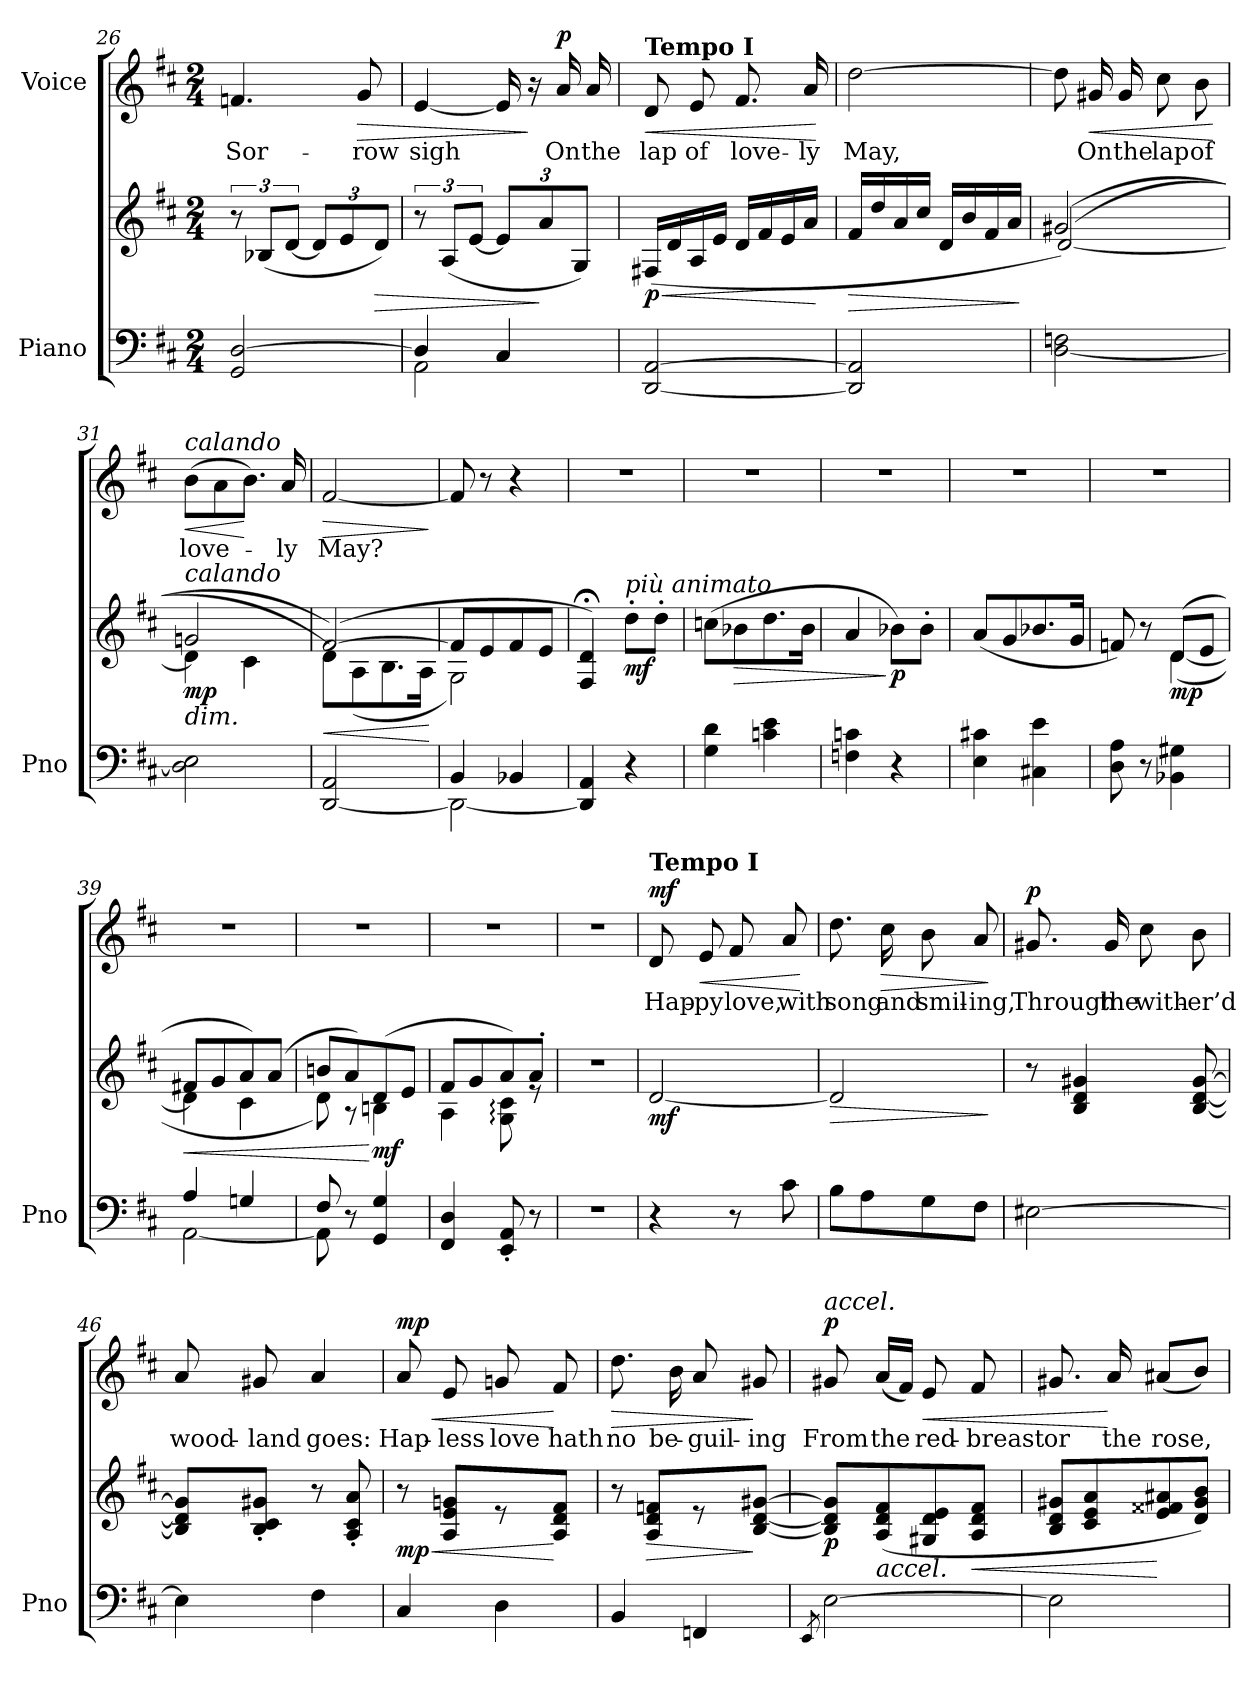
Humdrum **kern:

**kern	**kern	**dynam	**kern	**text	**dynam
*part2	*part2	*part2	*part1	*part1	*part1
*staff3	*staff2	*staff2/3	*staff1	*staff1	*staff1
*I"Piano	*	*	*I"Voice	*	*
*I'Pno	*	*	*	*	*
*clefF4	*clefG2	*	*clefG2	*	*
*k[f#c#]	*k[f#c#]	*	*k[f#c#]	*	*
*M2/4	*M2/4	*	*M2/4	*	*
=26	=26	=26	=26	=26	=26
!	!	!	!	!LO:LY:b	!
2GG/ [2D/	12r	.	4.fn/	Sor-	.
.	(<12B-X/L	.	.	.	.
.	[12d/J	.	.	.	.
*	*Xbrackettup	*	*	*	*
.	12d/L]	.	.	.	.
.	12e/	.	.	.	.
!	!	!	!	!LO:LY:b	!LO:HP:b
.	.	.	8g/	-row	>
!	!	!LO:HP:b	!	!	!
.	12d/J)	>	.	.	.
=27	=27	=27	=27	=27	=27
*^	*	*	*	*	*
*	*	*brackettup	*	*	*	*
!	!	!	!	!	!LO:LY:b	!
4D/]	2AA\	12r	.	[4e/	sigh	.
.	.	(<12A/L	.	.	.	.
.	.	[12e/J	.	.	.	.
*	*	*Xbrackettup	*	*	*	*
4C#/	.	12e/L]	.	16e/]	.	.
.	.	.	.	16r	.	]
.	.	12a/	]	.	.	.
!	!	!	!	!	!LO:LY:b	!LO:DY:a
.	.	.	.	16a/	On	p
.	.	12G/J)	.	.	.	.
!	!	!	!	!	!LO:LY:b	!
.	.	.	.	16a/	the	.
*v	*v	*	*	*	*	*
!!LO:LB:g=z
=28	=28	=28	=28	=28	=28
*	*	*	*MM63	*	*
!	!	!	!LO:TX:a:B:t=Tempo I	!	!
!	!	!LO:HP:b	!	!LO:LY:b	!LO:HP:b
!	!	!LO:DY:n=1:b	!	!	!
[2DD/ [2AA/	(<16F#X/LL	< p	8d/	lap	<
.	16d/	.	.	.	.
!	!	!	!	!LO:LY:b	!
.	16A/	.	8e/	of	.
.	16e/JJ	.	.	.	.
!	!	!	!	!LO:LY:b	!
.	16d/LL	.	8.f#/	love-	.
.	16f#/	.	.	.	.
.	16e/	.	.	.	.
!	!	!	!	!LO:LY:b	!
.	16a/JJ	.	16a/	-ly	.
.	.	[	.	.	[
=29	=29	=29	=29	=29	=29
!	!	!LO:HP:b	!	!LO:LY:b	!
2DD/] 2AA/]	16f#/LL	>	[2dd\	May,	.
.	16dd/	.	.	.	.
.	16a/	.	.	.	.
.	16cc#/JJ	.	.	.	.
.	16d/LL	.	.	.	.
.	16b/	.	.	.	.
.	16f#/	.	.	.	.
.	16a/JJ	.	.	.	.
.	.	]	.	.	.
=30	=30	=30	=30	=30	=30
*	*^	*	*	*	*
[2D\ 2Fn\	(>2g#X/)	(<[2d/	.	8dd\]	.	.
!	!	!	!	!	!LO:LY:b	!LO:HP:b
.	.	.	.	16g#X/	On	<
!	!	!	!	!	!LO:LY:b	!
.	.	.	.	16g#/	the	.
!	!	!	!	!	!LO:LY:b	!
.	.	.	.	8cc#\	lap	.
!	!	!	!	!	!LO:LY:b	!
.	.	.	.	8b\	of	.
*	*v	*v	*	*	*	*
.	.	.	.	.	[
=31	=31	=31	=31	=31	=31
*	*	*	*MM59	*	*
*	*^	*	*	*	*
!	!	!	!	!LO:TX:a:i:t=calando	!	!
!	!LO:TX:a:i:t=calando	!	!	!	!	!
!	!LO:TX:b:i:t=dim.	!	!	!	!	!
!	!	!	!LO:DY:b	!	!LO:LY:b	!LO:HP:b
2D\] 2E\	2gn/	4d\]	mp	(>8b\L	love-	<
.	.	.	.	8a\	.	.
.	.	4c#\	.	8.b\J)	.	[
!	!	!	!	!	!LO:LY:b	!
.	.	.	.	16a/	-ly	.
=32	=32	=32	=32	=32	=32	=32
!	!	!	!LO:HP:b	!	!LO:LY:b	!LO:HP:b
[2DD/ 2AA/	(>[2f#/)	8d\L)	<	[2f#/	May?	>
.	.	(<8A\	.	.	.	.
.	.	8.B\	.	.	.	.
.	.	16A\Jk	.	.	.	.
*	*v	*v	*	*	*	*
.	.	[	.	.	]
!!LO:PB:g=z
=33	=33	=33	=33	=33	=33
*^	*^	*	*	*	*
4BB/	2DD\_	8f#/L]	2G\)	.	8f#/]	.	.
.	.	8e/	.	.	8r	.	.
4BB-X/	.	8f#/	.	.	4r	.	.
.	.	8e/J	.	.	.	.	.
*v	*v	*	*	*	*	*	*
*	*v	*v	*	*	*	*
=34	=34	=34	=34	=34	=34
*	*	*	*MM72	*	*
4DD/] 4AA/	4F#/;< 4d/;<)	.	2r	.	.
!	!LO:TX:a:i:t=più animato	!	!	!	!
!	!	!LO:DY:b	!	!	!
4r	8dd'\L	mf	.	.	.
.	8dd'\J	.	.	.	.
=35	=35	=35	=35	=35	=35
4G\ 4d\	(>8ccn\L	.	2r	.	.
!	!	!LO:HP:b	!	!	!
.	8b-X\	>	.	.	.
4cn\ 4e\	8.dd\	.	.	.	.
.	16b-\Jk	.	.	.	.
=36	=36	=36	=36	=36	=36
4Fn\ 4cn\	4a/	.	2r	.	.
!	!	!LO:DY:n=1:b	!	!	!
4r	8b-X\L)	] p	.	.	.
.	8b-'\J	.	.	.	.
=37	=37	=37	=37	=37	=37
4E\ 4c#X\	(<8a/L	.	2r	.	.
.	8g/	.	.	.	.
4C#X\ 4e\	8.b-X/	.	.	.	.
.	16g/Jk	.	.	.	.
=38	=38	=38	=38	=38	=38
*	*^	*	*	*	*
8D\ 8A\	8fn/)	4ryy	.	2r	.	.
8r	8r	.	.	.	.	.
!	!	!	!LO:DY:b	!	!	!
4BB-X\ 4G#X\	(>8d/L	(<[4d\	mp	.	.	.
.	8e/J	.	.	.	.	.
!!LO:LB:g=z
=39	=39	=39	=39	=39	=39	=39
*^	*	*	*	*	*	*
!	!	!	!	!LO:HP:b	!	!	!
4A/	[2AA\	8f#X/L	4d\]	<	2r	.	.
.	.	8g/	.	.	.	.	.
4Gn/	.	8a/)	4c#\	.	.	.	.
.	.	(>8a/J	.	.	.	.	.
=40	=40	=40	=40	=40	=40	=40	=40
8F#/	8AA\]	8bn/L	8d\)	.	2r	.	.
8r	4.ryy	8a/)	8r	.	.	.	.
!	!	!	!	!LO:DY:n=1:b	!	!	!
4GG/ 4G/	.	(>8d/	4Bn\	[ mf	.	.	.
.	.	8e/J	.	.	.	.	.
*v	*v	*	*	*	*	*	*
=41	=41	=41	=41	=41	=41	=41
4FF#/ 4D/	8f#/L	4A\	.	2r	.	.
.	8g/	.	.	.	.	.
8EE/' 8AA/'	8a/)	8G\: 8c#\:	.	.	.	.
8r	8a'/J	8re	.	.	.	.
*	*v	*v	*	*	*	*
=42	=42	=42	=42	=42	=42
2r	2r	.	2r	.	.
=43	=43	=43	=43	=43	=43
*	*	*	*MM63	*	*
!	!	!	!LO:TX:a:B:t=Tempo I	!	!
!	!	!LO:DY:b	!	!LO:LY:b	!LO:DY:a
4r	[2d/	mf	8d/	Hap-	mf
!	!	!	!	!LO:LY:b	!LO:HP:b
.	.	.	8e/	-py	<
!	!	!	!	!LO:LY:b	!
8r	.	.	8f#/	love,	.
!	!	!	!	!LO:LY:b	!
8c#\	.	.	8a/	with	.
.	.	.	.	.	[
=44	=44	=44	=44	=44	=44
!	!	!LO:HP:b	!	!LO:LY:b	!
8B\L	2d/]	>	8.dd\	song	.
8A\	.	.	.	.	.
!	!	!	!	!LO:LY:b	!LO:HP:b
.	.	.	16cc#\	and	>
!	!	!	!	!LO:LY:b	!
8G\	.	.	8b\	smil-	.
!	!	!	!	!LO:LY:b	!
8F#\J	.	.	8a/	-ing,	.
.	.	]	.	.	]
!!LO:LB:g=z
=45	=45	=45	=45	=45	=45
!	!	!	!	!LO:LY:b	!LO:DY:a
[2E#X\	8r	.	8.g#X/	Through	p
.	4B/ 4d/ 4g#X/	.	.	.	.
!	!	!	!	!LO:LY:b	!
.	.	.	16g#/	the	.
!	!	!	!	!LO:LY:b	!
.	.	.	8cc#\	with-	.
!	!	!	!	!LO:LY:b	!
.	[8B/ [8d/ [8g#/	.	8b\	-er’d	.
=46	=46	=46	=46	=46	=46
!	!	!	!	!LO:LY:b	!
4E#\]	8B/] 8d/] 8g#/]L	.	8a/	wood-	.
!	!	!	!	!LO:LY:b	!
.	8B/' 8c#/' 8g#X/'J	.	8g#X/	-land	.
!	!	!	!	!LO:LY:b	!
4F#\	8r	.	4a/	goes:	.
.	8A/' 8c#/' 8a/'	.	.	.	.
=47	=47	=47	=47	=47	=47
!	!	!LO:HP:b	!	!LO:LY:b	!LO:HP:b
!	!	!LO:DY:n=1:b	!	!	!LO:DY:n=1:a
4C#/	8r	< mp	8a/	Hap-	< mp
!	!	!	!	!LO:LY:b	!
.	8A/ 8e/ 8gn/L	.	8e/	-less	.
!	!	!	!	!LO:LY:b	!
4D\	8r	.	8gn/	love	.
!	!	!	!	!LO:LY:b	!
.	8A/ 8d/ 8f#/J	[	8f#/	hath	[
=48	=48	=48	=48	=48	=48
!	!	!	!	!LO:LY:b	!LO:HP:b
4BB/	8r	.	8.dd\	no	>
!	!	!LO:HP:b	!	!	!
.	8A/ 8d/ 8fn/L	>	.	.	.
!	!	!	!	!LO:LY:b	!
.	.	.	16b\	be-	.
!	!	!	!	!LO:LY:b	!
4FFn/	8r	.	8a/	-guil-	.
!	!	!	!	!LO:LY:b	!
.	[8B/ [8d/ [8g#X/J	]	8g#X/	-ing	]
!!LO:LB:g=z
=49	=49	=49	=49	=49	=49
*	*	*	*MM65	*	*
8qEE/	.	.	.	.	.
!	!	!	!LO:TX:a:i:t=accel.	!	!
!	!	!LO:DY:b	!	!LO:LY:b	!LO:DY:a
[2E\	8B/] 8d/] 8g#/]L	p	8g#X/	From	p
!	!LO:TX:b:i:t=accel.	!	!	!	!
!	!	!	!	!LO:LY:b	!
.	(<8A/ 8d/ 8f#/	.	(<16a/LL	the	.
.	.	.	16f#/JJ)	.	.
!	!	!	!	!LO:LY:b	!LO:HP:b
.	8G#X/ 8d/ 8e/	.	8e/	red-	<
!	!	!LO:HP:b	!	!LO:LY:b	!
.	8A/ 8d/ 8f#/J	<	8f#/	-breast	.
=50	=50	=50	=50	=50	=50
*	*	*	*MM67	*	*
!	!	!	!	!LO:LY:b	!
2E\]	8B/ 8d/ 8g#X/L	.	8.g#X/	or	.
.	8c#/ 8e/ 8a/	.	.	.	.
!	!	!	!	!LO:LY:b	!
.	.	.	16a/	the	[
!	!	!	!	!LO:LY:b	!
.	8e/ 8f##X/ 8a#X/	[	(<8a#X/L	rose,	.
.	8d/ 8g#/ 8b/J)	.	8b/J)	.	.
=	=	=	=	=	=
*-	*-	*-	*-	*-	*-
